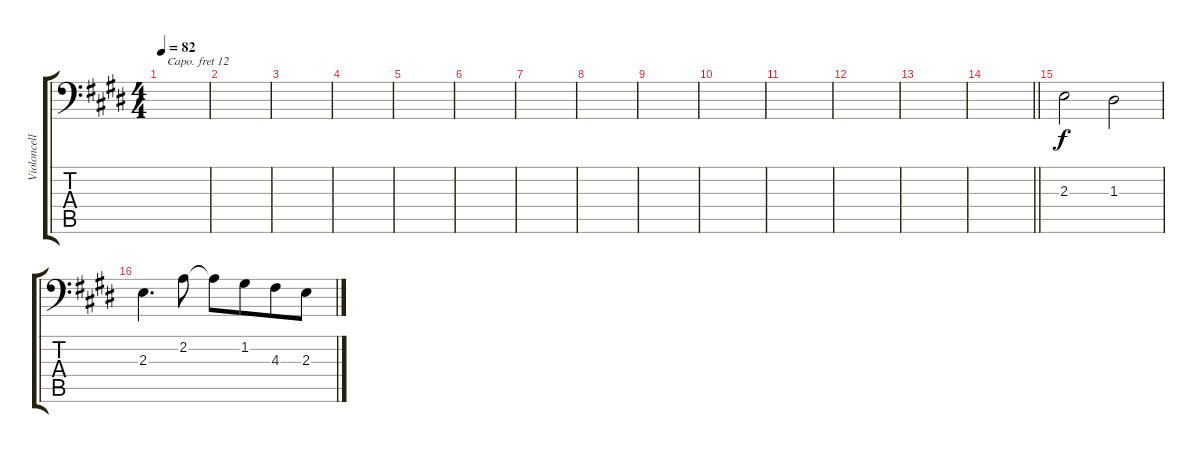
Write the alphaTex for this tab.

\track ("Violoncelle" "Violoncell") {instrument cello}
\staff {score tabs}
\capo 12
\tuning (C3 G2 D2 A1 E1 B0) {hide}
\ts (4 4)
\tempo 82
\clef f4
\ks e
|
|
|
|
|
|
|
|
|
|
|
|
|
\barLineRight lightlight
|
2.3.2 1.3.2 |
2.3.4{d} 2.2.8 2.2{t}.8 1.2.8{beam merge} 4.3.8 2.3.8
